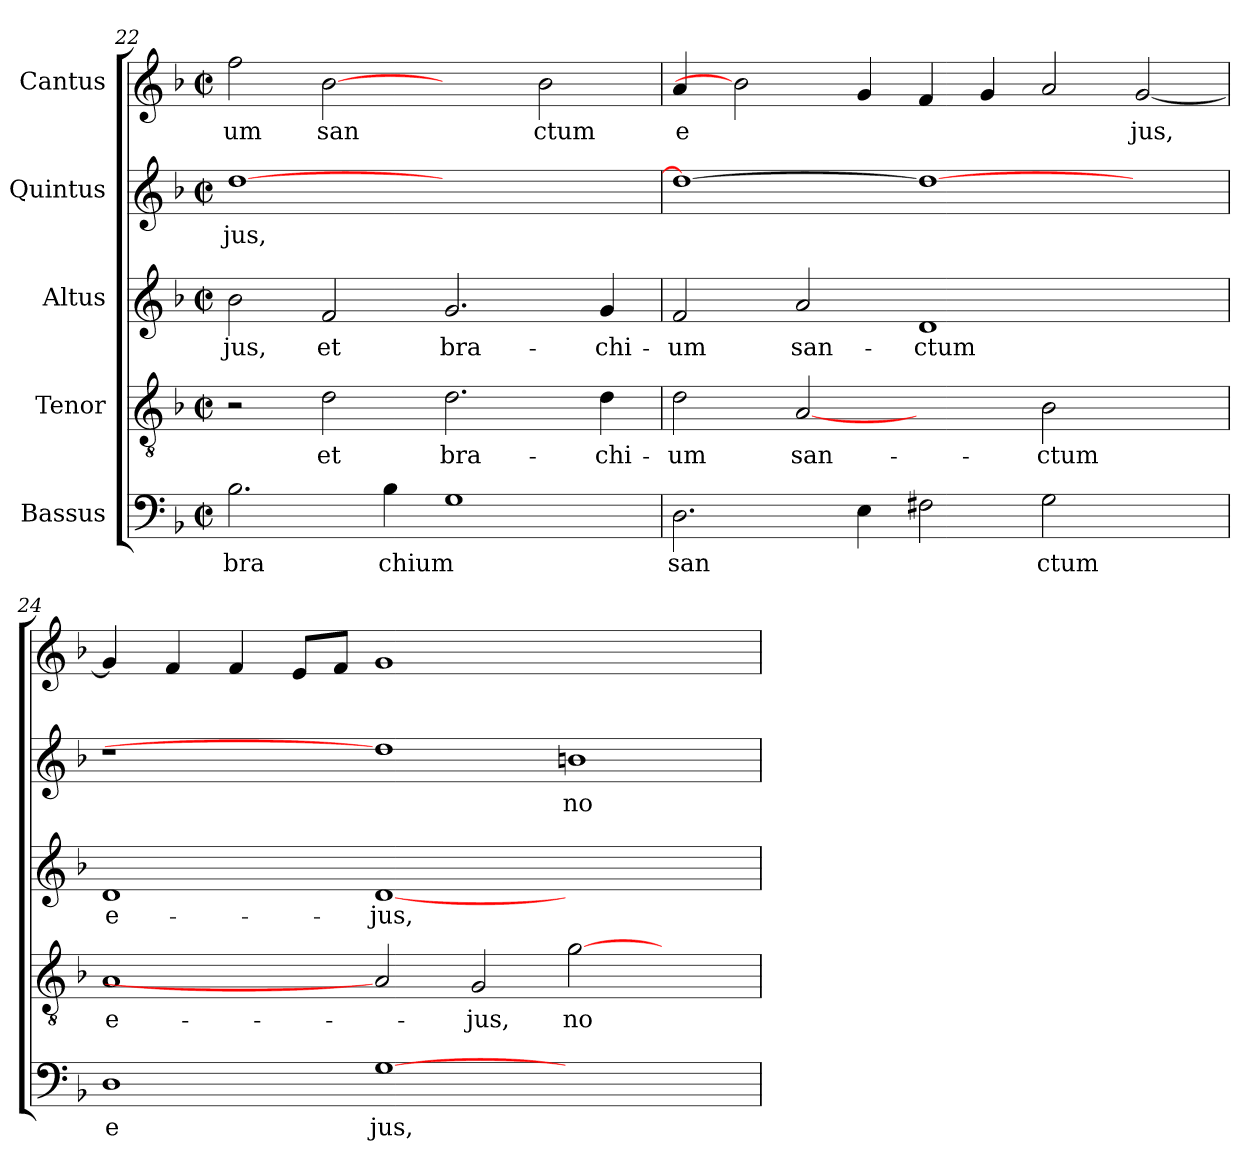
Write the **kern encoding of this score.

**kern	**text	**kern	**text	**kern	**text	**kern	**text	**kern	**text
*part5	*part5	*part4	*part4	*part3	*part3	*part2	*part2	*part1	*part1
*staff5	*staff5	*staff4	*staff4	*staff3	*staff3	*staff2	*staff2	*staff1	*staff1
*I"Bassus	*	*I"Tenor	*	*I"Altus	*	*I"Quintus	*	*I"Cantus	*
!!LO:LB:g=z
*clefF4	*	*clefGv2	*	*clefG2	*	*clefG2	*	*clefG2	*
*k[b-]	*	*k[b-]	*	*k[b-]	*	*k[b-]	*	*k[b-]	*
*F:	*	*F:	*	*F:	*	*F:	*	*F:	*
*M2/2	*	*M2/2	*	*M2/2	*	*M2/2	*	*M2/2	*
*met(c|)	*	*met(c|)	*	*met(c|)	*	*met(c|)	*	*met(c|)	*
=22	=22	=22	=22	=22	=22	=22	=22	=22	=22
!	!LO:LY:b:cj	!	!	!	!LO:LY:b:cj	!	!LO:LY:b:cj	!	!LO:LY:b:cj
2.B-\	bra	2r	.	2b-\	jus,	[>1dd	jus,	2ff\	um
!	!	!	!LO:LY:b:cj	!	!LO:LY:b:cj	!	!	!	!LO:LY:b:cj
.	.	2d\	et	2f/	et	.	.	[2b-	san
!	!LO:LY:b	!	!	!	!	!	!	!	!
4B-\	chium	.	.	.	.	.	.	.	.
!	!	!	!LO:LY:b:cj	!	!LO:LY:b:cj	!	!	!	!
1G	.	2.d\	bra-	2.g/	bra-	1ryy	.	2ryy	.
!	!	!	!	!	!	!	!	!	!LO:LY:b:cj
.	.	.	.	.	.	.	.	2b-\	ctum
!	!	!	!LO:LY:b:cj	!	!LO:LY:b:cj	!	!	!	!
.	.	4d\	-chi-	4g/	-chi-	.	.	.	.
=23	=23	=23	=23	=23	=23	=23	=23	=23	=23
!	!LO:LY:b	!	!LO:LY:b:cj	!	!LO:LY:b:cj	!	!	!	!LO:LY:b:cj
2.D\	san	2d\	-um	2f/	-um	1dd_	.	4a/	e
.	.	.	.	.	.	.	.	2b-]	.
!	!	!	!LO:LY:b:cj	!	!LO:LY:b:cj	!	!	!	!
.	.	[2A	san-	2a/	san-	.	.	.	.
4E\	.	.	.	.	.	.	.	4g/	.
!	!	!	!	!	!LO:LY:b:cj	!	!	!	!
2F#X\	.	2ryy	.	1d	-ctum	1dd_	.	4f/	.
.	.	.	.	.	.	.	.	4g/	.
!	!LO:LY:b:cj	!	!LO:LY:b:cj	!	!	!	!	!	!
2G\	ctum	2B-\	-ctum	.	.	.	.	2a/	.
!	!	!	!	!	!	!	!	!	!LO:LY:b
2ryy	.	2ryy	.	2ryy	.	2ryy	.	[<2g/	jus,
=24	=24	=24	=24	=24	=24	=24	=24	=24	=24
!	!LO:LY:b:cj	!	!LO:LY:b:cj	!	!LO:LY:b:cj	!	!	!	!
1D	e	1A	e-	1d	e-	1r	.	4g/]	.
.	.	.	.	.	.	.	.	4f/	.
.	.	.	.	.	.	.	.	4f/	.
.	.	.	.	.	.	.	.	8e/L	.
.	.	.	.	.	.	.	.	8f/J	.
!	!LO:LY:b:cj	!	!	!	!LO:LY:b:cj	!	!	!	!
[>1G	jus,	2A]	.	[<1d	-jus,	1dd]	.	1g	.
!	!	!	!LO:LY:b:cj	!	!	!	!	!	!
.	.	2G/	-jus,	.	.	.	.	.	.
!	!	!	!LO:LY:b:cj	!	!	!	!LO:LY:b:cj	!	!
1ryy	.	[>2g\	no-	1ryy	.	1bn	no	1ryy	.
.	.	2ryy	.	.	.	.	.	.	.
=	=	=	=	=	=	=	=	=	=
*-	*-	*-	*-	*-	*-	*-	*-	*-	*-
